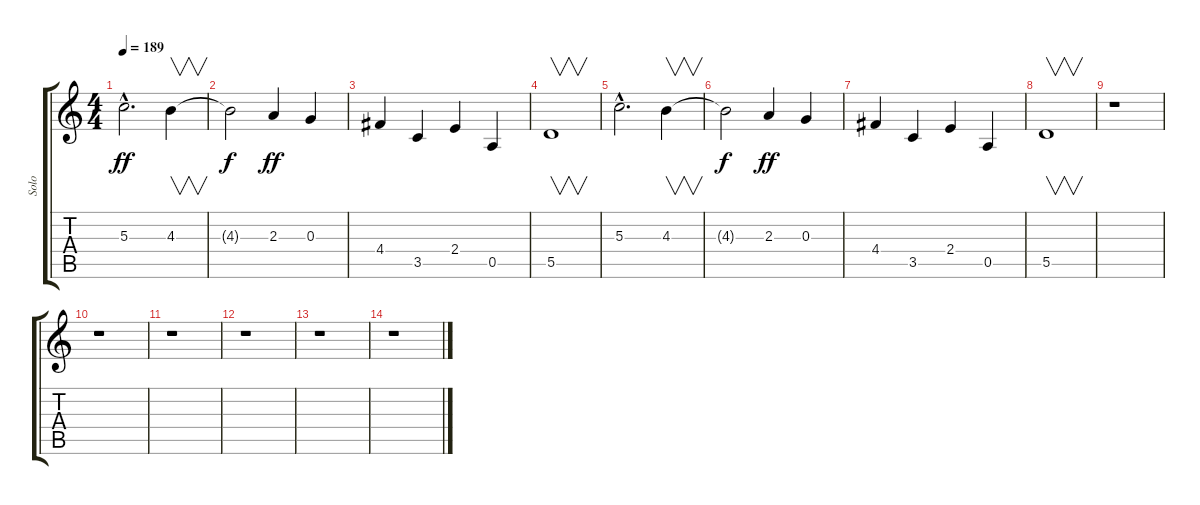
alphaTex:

\track ("Solo" "Solo") {instrument overdrivenguitar}
\staff {score tabs}
\tuning (E4 B3 G3 D3 A2 E2) {hide}
\ts (4 4)
\tempo 189
\clef g2
\ks c
5.3{hac}.2{d dy ff} 4.3.4{v} |
4.3{t}.2{dy f} 2.3.4{dy ff} 0.3.4 |
4.4.4 3.5.4 2.4.4 0.5.4 |
5.5.1{v} |
5.3{hac}.2{d} 4.3.4{v} |
4.3{t}.2{dy f} 2.3.4{dy ff} 0.3.4 |
4.4.4 3.5.4 2.4.4 0.5.4 |
5.5.1{v} |
r.1 |
r.1 |
r.1 |
r.1 |
r.1 |
r.1
